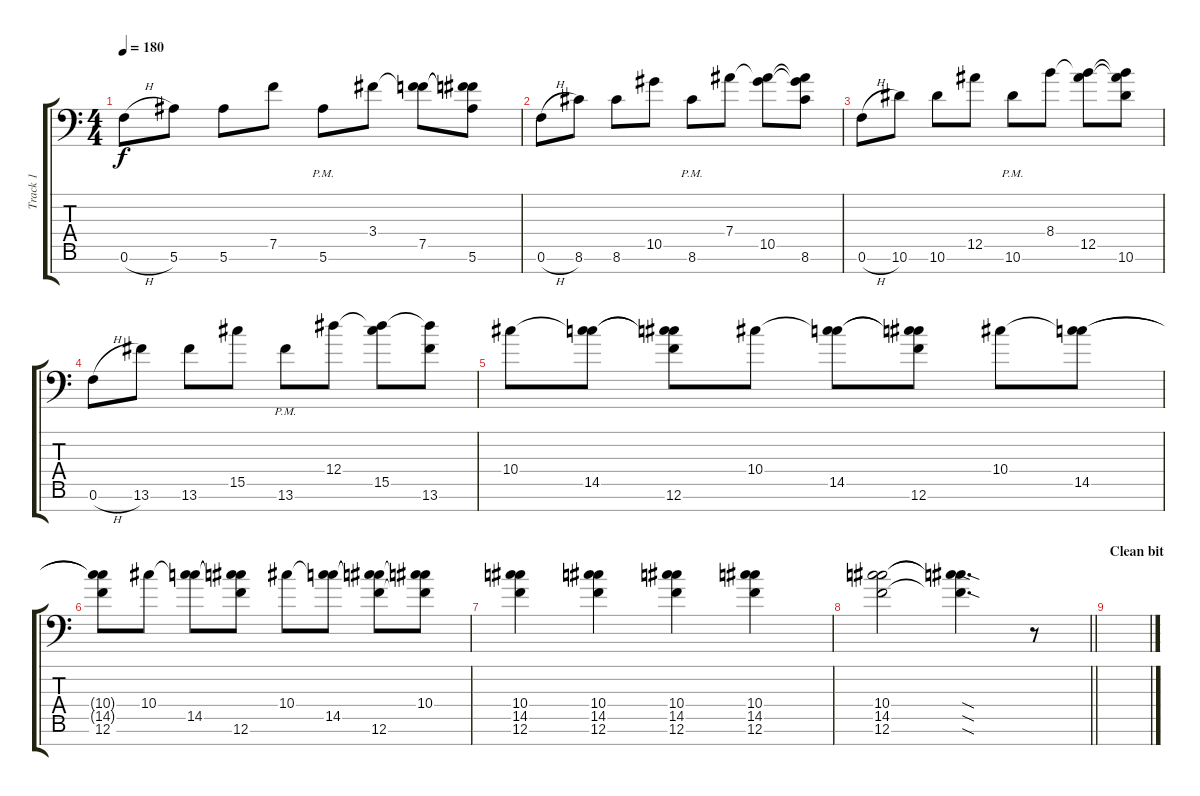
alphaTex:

\track ("Track 1" "Track 1") {instrument overdrivenguitar}
\staff {score tabs}
\tuning (F4 C4 Ab3 Eb3 Bb2 F2 Bb1) {hide}
\ts (4 4)
\tempo 180
\clef f4
\ks c
0.6{h}.8{dy f} 5.6.8 5.6.8 7.5.8 5.6{pm}.8 3.4.8 (3.4{t} 7.5).8 (3.4{t} 7.5{t} 5.6).8 |
0.6{h}.8 8.6.8 8.6.8 10.5.8 8.6{pm}.8 7.4.8 (7.4{t} 10.5).8 (7.4{t} 10.5{t} 8.6).8 |
0.6{h}.8 10.6.8 10.6.8 12.5.8 10.6{pm}.8 8.4.8 (8.4{t} 12.5).8 (8.4{t} 12.5{t} 10.6).8 |
0.6{h}.8 13.6.8 13.6.8 15.5.8 13.6{pm}.8 12.4.8 (12.4{t} 15.5).8 (12.4{t} 13.6).8 |
10.4.8 (10.4{t} 14.5).8 (10.4{t} 14.5{t} 12.6).8 10.4.8 (10.4{t} 14.5).8 (10.4{t} 14.5{t} 12.6).8 10.4.8 (10.4{t} 14.5).8 |
(10.4{t} 14.5{t} 12.6).8 10.4.8 (10.4{t} 14.5).8 (10.4{t} 14.5{t} 12.6).8 10.4.8 (10.4{t} 14.5).8 (10.4{t} 14.5{t} 12.6).8 (10.4 14.5{t} 12.6{t}).8 |
(10.4 14.5 12.6).4 (10.4 14.5 12.6).4 (10.4 14.5 12.6).4 (10.4 14.5 12.6).4 |
\barLineRight lightlight
(10.4 14.5 12.6).2{volume 6} (10.4{sod t} 14.5{sod t} 12.6{sod t}).4{d} r.8 |
\section ("" "Clean bit ")
